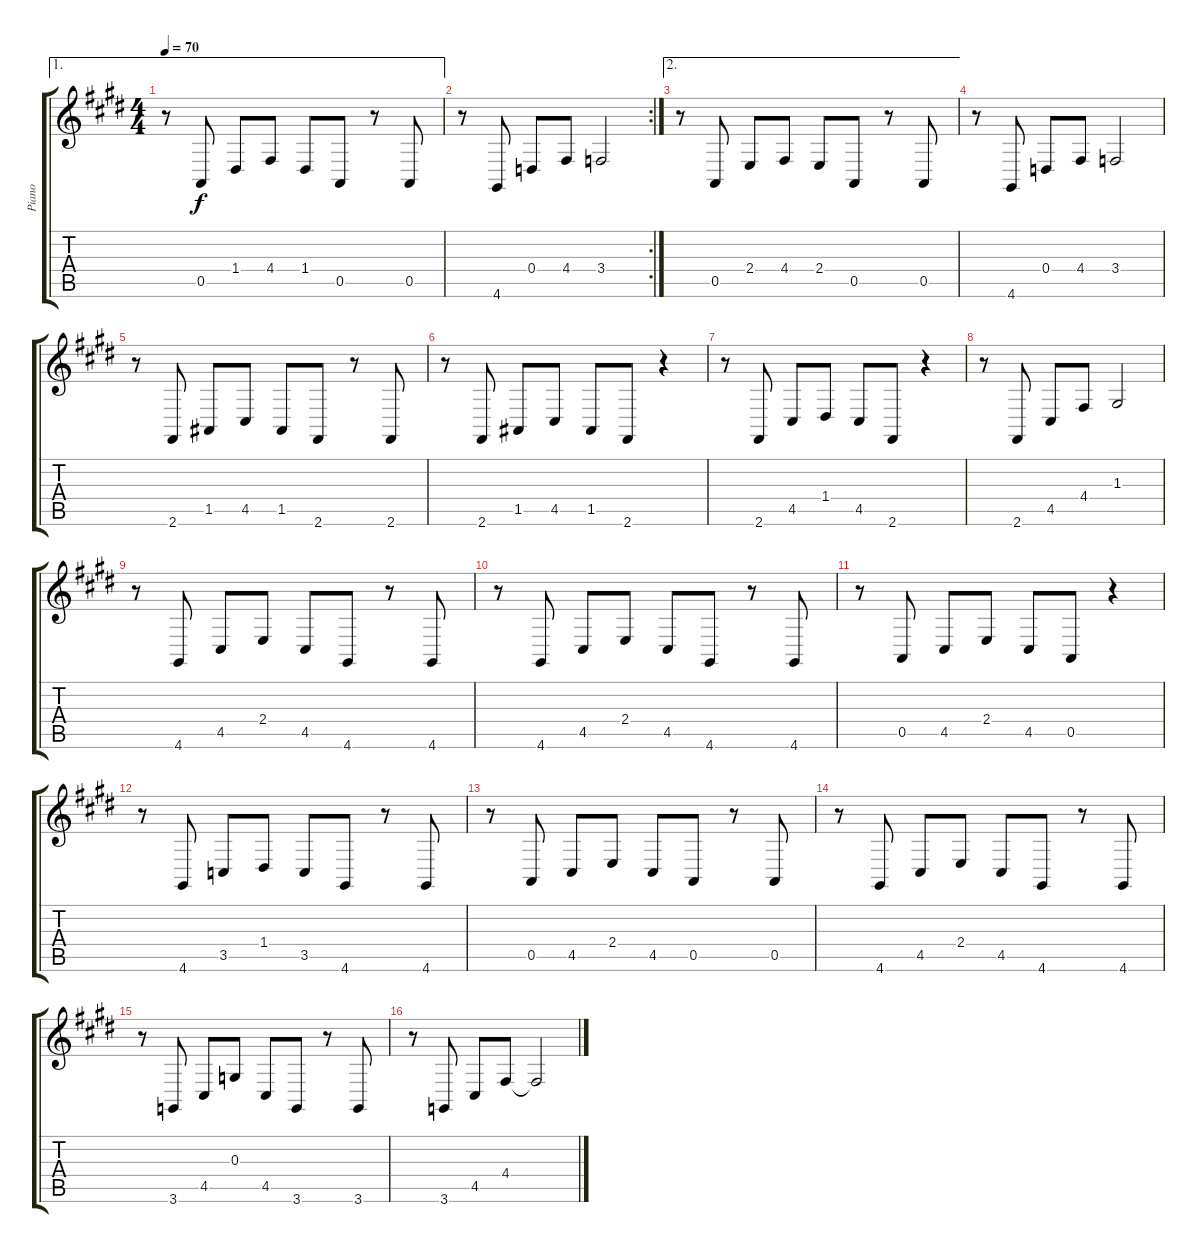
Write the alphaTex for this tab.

\track ("Piano" "Piano") {instrument electricpiano1}
\staff {score tabs}
\tuning (E4 B3 G3 D3 A2 E2) {hide}
\ae 1
\ts (4 4)
\tempo 70
\clef g2
\ks e
r.8{dy f} 0.5.8 1.4.8 4.4.8 1.4.8 0.5.8 r.8 0.5.8 |
\rc 2
r.8 4.6.8 0.4.8 4.4.8 3.4.2 |
\ae 2
r.8 0.5.8 2.4.8 4.4.8 2.4.8 0.5.8 r.8 0.5.8 |
r.8 4.6.8 0.4.8 4.4.8 3.4.2 |
r.8 2.6.8 1.5.8 4.5.8 1.5.8 2.6.8 r.8 2.6.8 |
r.8 2.6.8 1.5.8 4.5.8 1.5.8 2.6.8 r.4 |
r.8 2.6.8 4.5.8 1.4.8 4.5.8 2.6.8 r.4 |
r.8 2.6.8 4.5.8 4.4.8 1.3.2 |
r.8 4.6.8 4.5.8 2.4.8 4.5.8 4.6.8 r.8 4.6.8 |
r.8 4.6.8 4.5.8 2.4.8 4.5.8 4.6.8 r.8 4.6.8 |
r.8 0.5.8 4.5.8 2.4.8 4.5.8 0.5.8 r.4 |
r.8 4.6.8 3.5.8 1.4.8 3.5.8 4.6.8 r.8 4.6.8 |
r.8 0.5.8 4.5.8 2.4.8 4.5.8 0.5.8 r.8 0.5.8 |
r.8 4.6.8 4.5.8 2.4.8 4.5.8 4.6.8 r.8 4.6.8 |
r.8 3.6.8 4.5.8 0.3.8 4.5.8 3.6.8 r.8 3.6.8 |
r.8 3.6.8 4.5.8 4.4.8 4.4{t}.2
